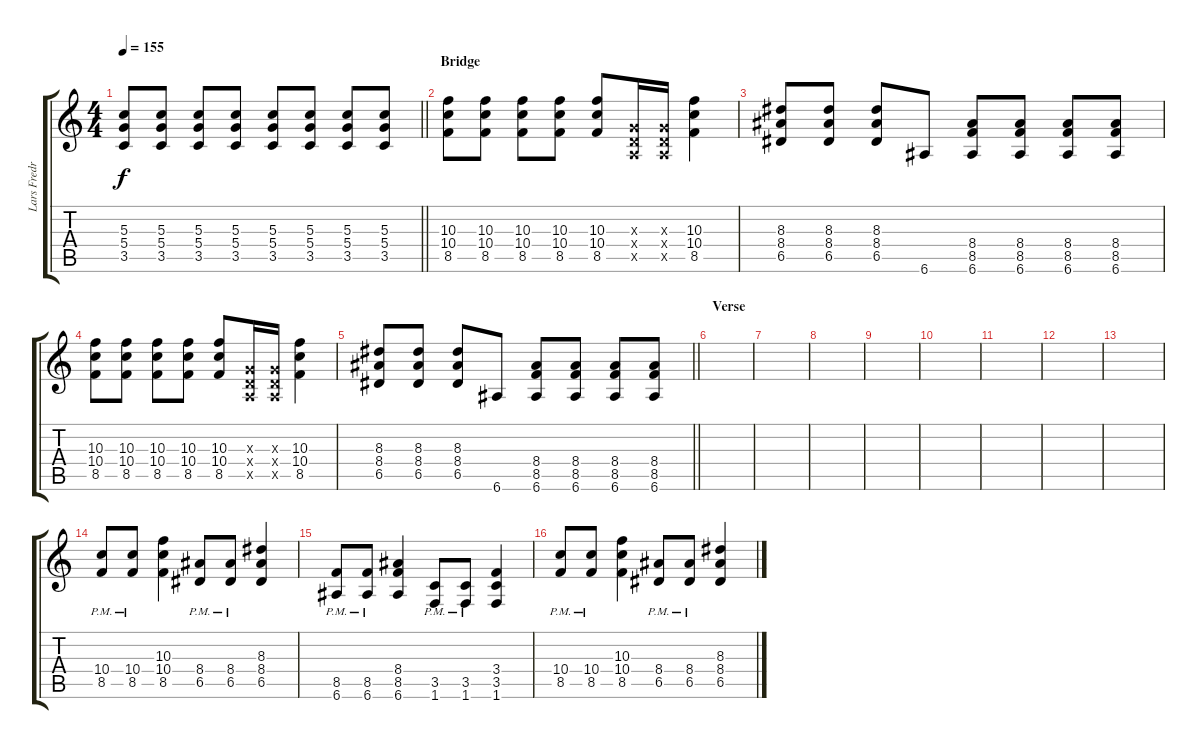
\track ("Lars Fredriksen" "Lars Fredr") {instrument distortionguitar}
\staff {score tabs}
\tuning (E4 B3 G3 D3 A2 E2) {hide}
\ts (4 4)
\tempo 155
\clef g2
\barLineRight lightlight
\ks c
(5.3 5.4 3.5).8{dy f} (5.3 5.4 3.5).8 (5.3 5.4 3.5).8 (5.3 5.4 3.5).8 (5.3 5.4 3.5).8 (5.3 5.4 3.5).8 (5.3 5.4 3.5).8 (5.3 5.4 3.5).8 |
\section ("" "Bridge")
(10.3 10.4 8.5).8 (10.3 10.4 8.5).8 (10.3 10.4 8.5).8 (10.3 10.4 8.5).8 (10.3 10.4 8.5).8 (0.3{x} 0.4{x} 0.5{x}).16 (0.3{x} 0.4{x} 0.5{x}).16 (10.3 10.4 8.5).4 |
(8.3 8.4 6.5).8 (8.3 8.4 6.5).8 (8.3 8.4 6.5).8 6.6.8 (8.4 8.5 6.6).8 (8.4 8.5 6.6).8 (8.4 8.5 6.6).8 (8.4 8.5 6.6).8 |
(10.3 10.4 8.5).8 (10.3 10.4 8.5).8 (10.3 10.4 8.5).8 (10.3 10.4 8.5).8 (10.3 10.4 8.5).8 (0.3{x} 0.4{x} 0.5{x}).16 (0.3{x} 0.4{x} 0.5{x}).16 (10.3 10.4 8.5).4 |
\barLineRight lightlight
(8.3 8.4 6.5).8 (8.3 8.4 6.5).8 (8.3 8.4 6.5).8 6.6.8 (8.4 8.5 6.6).8 (8.4 8.5 6.6).8 (8.4 8.5 6.6).8 (8.4 8.5 6.6).8 |
\section ("" "Verse")
|
|
|
|
|
|
|
|
(10.4{pm} 8.5{pm}).8{instrument distortionguitar} (10.4{pm} 8.5{pm}).8 (10.3 10.4 8.5).4 (8.4{pm} 6.5{pm}).8 (8.4{pm} 6.5{pm}).8 (8.3 8.4 6.5).4 |
(8.5{pm} 6.6{pm}).8 (8.5{pm} 6.6{pm}).8 (8.4 8.5 6.6).4 (3.5{pm} 1.6{pm}).8 (3.5{pm} 1.6{pm}).8 (3.4 3.5 1.6).4 |
(10.4{pm} 8.5{pm}).8{instrument distortionguitar} (10.4{pm} 8.5{pm}).8 (10.3 10.4 8.5).4 (8.4{pm} 6.5{pm}).8 (8.4{pm} 6.5{pm}).8 (8.3 8.4 6.5).4
